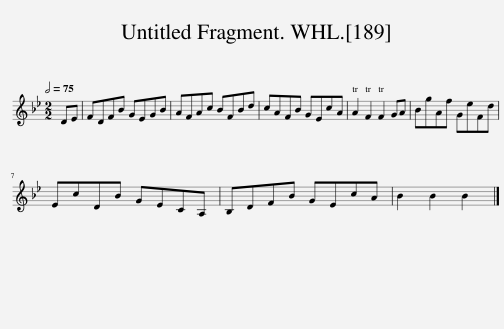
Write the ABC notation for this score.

X:1
L:1/8
Q:1/2=75
M:2/2
I:linebreak $
K:Bb
V:1 treble
V:1
 DE | FDFB GEGB | AFAc BFBd | cAFB GEcA | A2 F2 F2 GA | %5
 BgAf GeFd |$ EcDB GECA, | B,DFB GEcA | B2 B2 B2 |] %9
